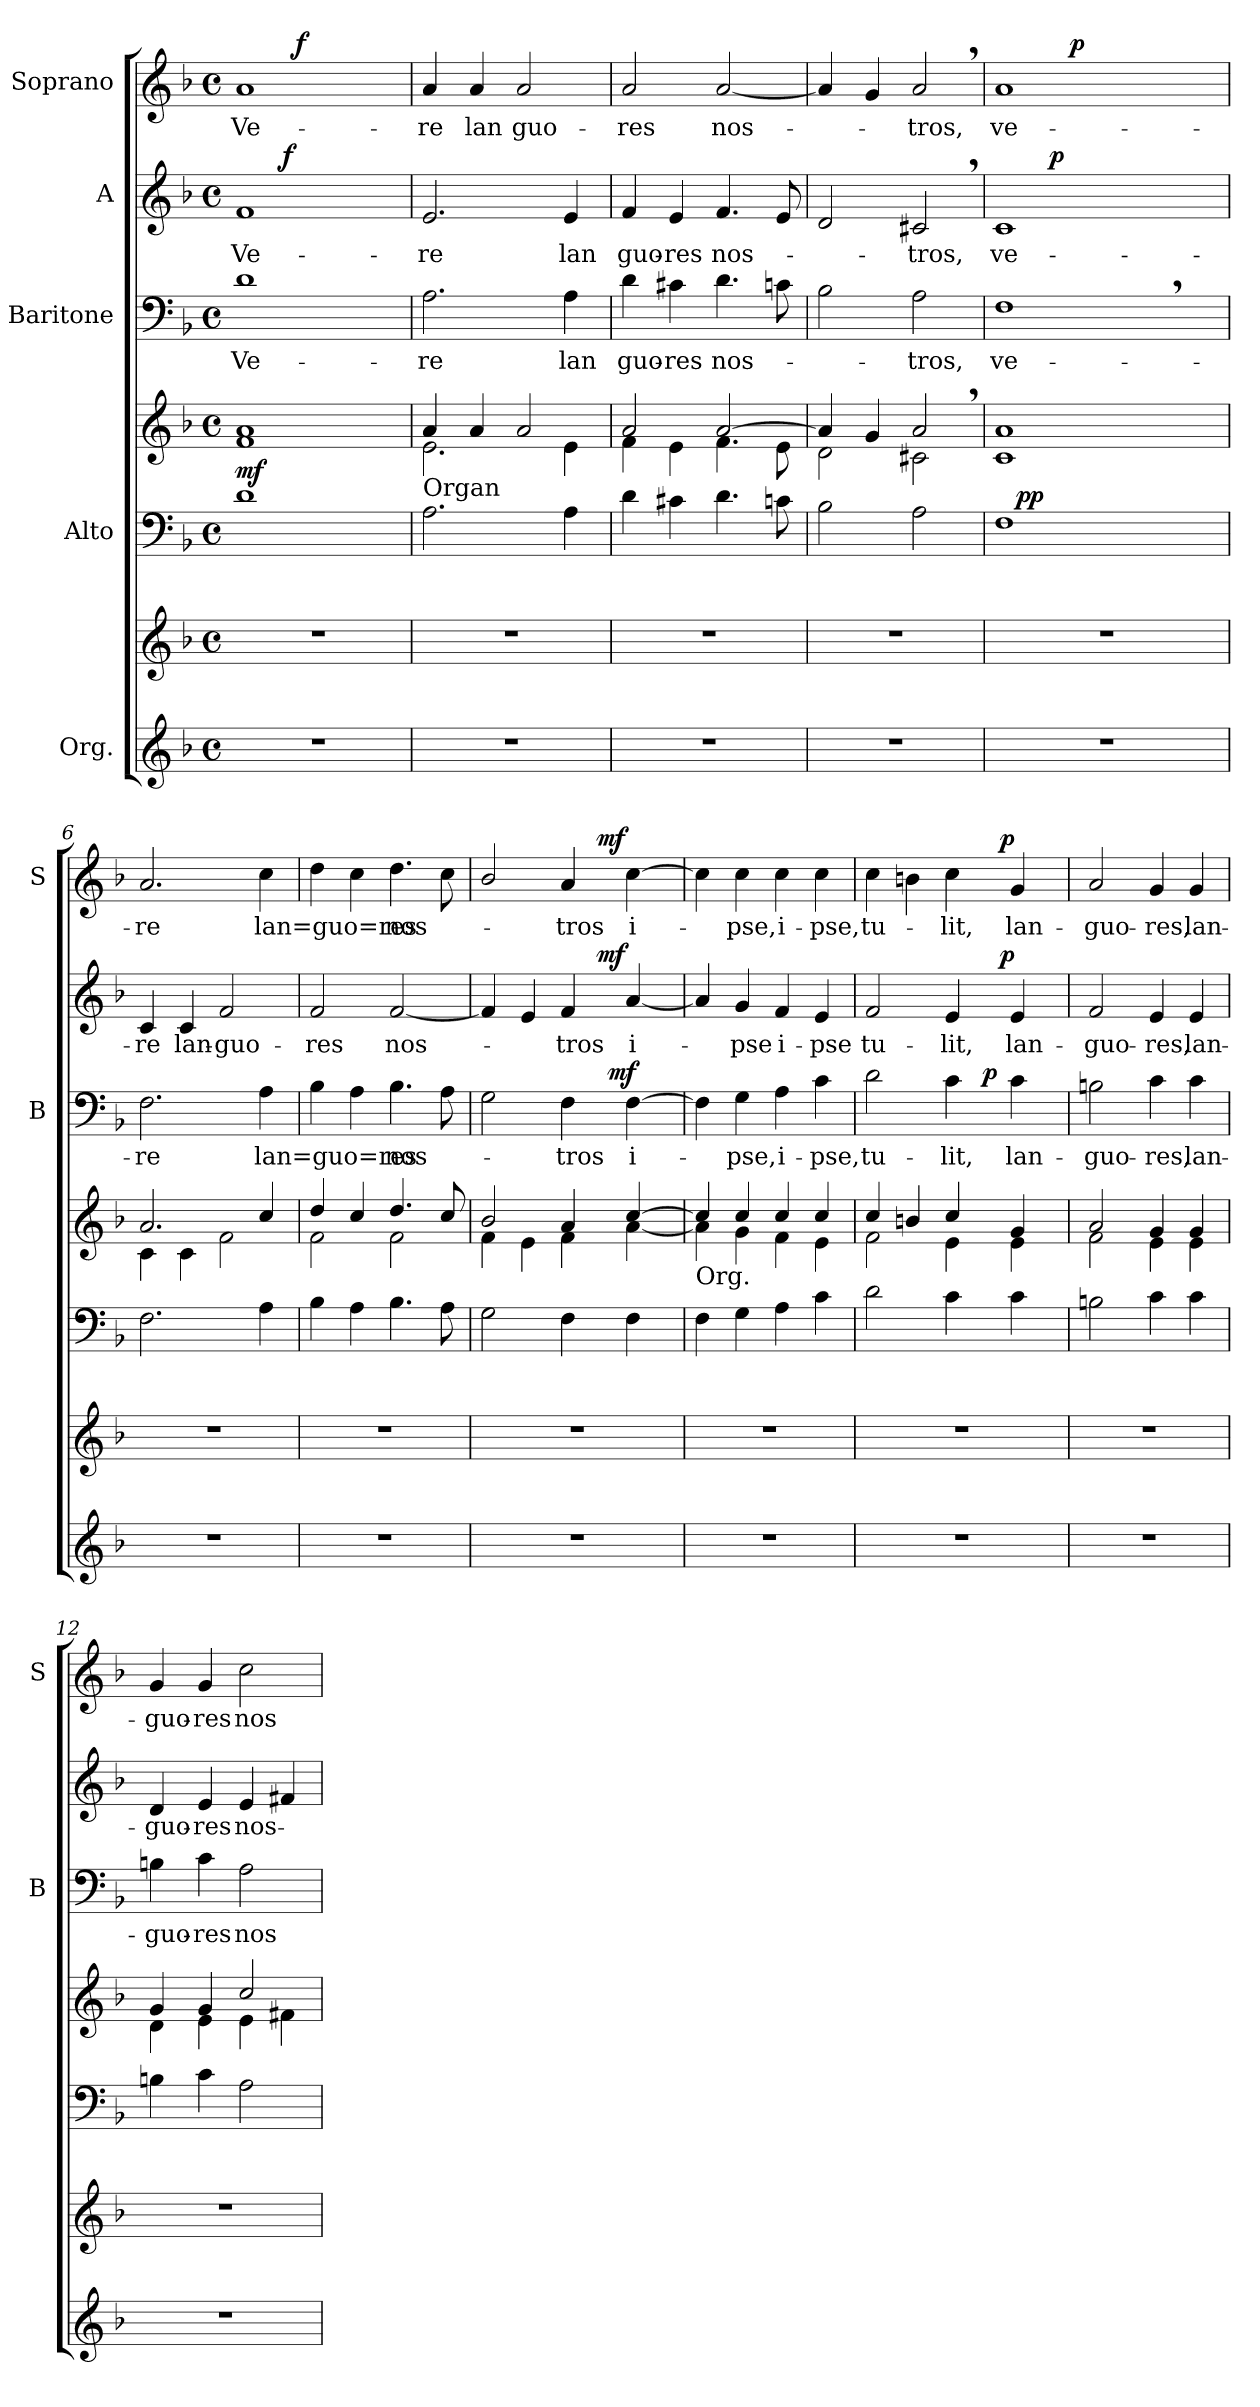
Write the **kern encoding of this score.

**kern	**kern	**kern	**kern	**dynam	**kern	**text	**dynam	**kern	**text	**dynam	**kern	**text	**dynam
*part5	*part5	*part4	*part4	*part4	*part3	*part3	*part3	*part2	*part2	*part2	*part1	*part1	*part1
*staff7	*staff6	*staff5	*staff4	*staff4/5	*staff3	*staff3	*staff3	*staff2	*staff2	*staff2	*staff1	*staff1	*staff1
*I"Org.	*	*I"Alto	*	*	*I"Baritone	*	*	*I"A	*	*	*I"Soprano	*	*
*	*	*	*	*	*I'B	*	*	*	*	*	*I'S	*	*
*clefG2	*clefG2	*clefF4	*clefG2	*	*clefF4	*	*	*clefG2	*	*	*clefG2	*	*
*k[b-]	*k[b-]	*k[b-]	*k[b-]	*	*k[b-]	*	*	*k[b-]	*	*	*k[b-]	*	*
*F:	*F:	*F:	*F:	*	*F:	*	*	*F:	*	*	*F:	*	*
*M4/4	*M4/4	*M4/4	*M4/4	*	*M4/4	*	*	*M4/4	*	*	*M4/4	*	*
*met(c)	*met(c)	*met(c)	*met(c)	*	*met(c)	*	*	*met(c)	*	*	*met(c)	*	*
*MM70	*MM70	*MM70	*MM70	*	*MM70	*	*	*MM70	*	*	*MM70	*	*
=1	=1	=1	=1	=1	=1	=1	=1	=1	=1	=1	=1	=1	=1
!	!	!	!	!	!	!	!	!	!	!	!LO:TX:a:t=Lento	!	!
!	!	!	!	!LO:DY:a=2	!	!LO:LY:b	!	!	!LO:LY:b	!	!	!LO:LY:b	!
*	*	*	*	*	*	*	*	*^	*	*	*^	*	*
1r	1r	1d	1f 1a	mf	1d	Ve-	.	1f	4ryy	Ve-	.	1a	4ryy	Ve-	.
!	!	!	!	!	!	!	!	!	!	!	!LO:DY:a	!	!	!	!
.	.	.	.	.	.	.	.	.	2.ryy	.	f	.	32ryy	.	.
!	!	!	!	!	!	!	!	!	!	!	!	!	!	!	!LO:DY:a
.	.	.	.	.	.	.	.	.	.	.	.	.	2ryy	.	f
.	.	.	.	.	.	.	.	.	.	.	.	.	8..ryy	.	.
=2	=2	=2	=2	=2	=2	=2	=2	=2	=2	=2	=2	=2	=2	=2	=2
*	*	*	*^	*	*	*	*	*	*	*	*	*	*	*	*
!	!	!	!LO:TX:b:t=Organ	!	!	!	!	!	!	!	!	!	!	!	!	!
!	!	!	!	!	!	!	!LO:LY:b	!	!	!	!LO:LY:b	!	!	!	!LO:LY:b	!
*	*	*	*	*	*	*	*	*	*v	*v	*	*	*	*	*	*
*	*	*	*	*	*	*	*	*	*	*	*	*v	*v	*	*
1r	1r	2.A\	4a/	2.e\	.	2.A\	-re	.	2.e/	-re	.	4a/	-re	.
!	!	!	!	!	!	!	!	!	!	!	!	!	!LO:LY:b	!
.	.	.	4a/	.	.	.	.	.	.	.	.	4a/	lan	.
!	!	!	!	!	!	!	!	!	!	!	!	!	!LO:LY:b	!
.	.	.	2a/	.	.	.	.	.	.	.	.	2a/	guo-	.
!	!	!	!	!	!	!	!LO:LY:b	!	!	!LO:LY:b	!	!	!	!
.	.	4A\	.	4e\	.	4A\	lan	.	4e/	lan	.	.	.	.
=3	=3	=3	=3	=3	=3	=3	=3	=3	=3	=3	=3	=3	=3	=3
!	!	!	!	!	!	!	!LO:LY:b	!	!	!LO:LY:b	!	!	!LO:LY:b	!
1r	1r	4d\	2a/	4f\	.	4d\	guo-	.	4f/	guo-	.	2a/	-res	.
!	!	!	!	!	!	!	!LO:LY:b	!	!	!LO:LY:b	!	!	!	!
.	.	4c#X\	.	4e\	.	4c#X\	-res	.	4e/	-res	.	.	.	.
!	!	!	!	!	!	!	!LO:LY:b	!	!	!LO:LY:b	!	!	!LO:LY:b	!
.	.	4.d\	[>2a/	4.f\	.	4.d\	nos-	.	4.f/	nos-	.	[<2a/	nos-	.
.	.	8cn\	.	8e\	.	8cn\	.	.	8e/	.	.	.	.	.
=4	=4	=4	=4	=4	=4	=4	=4	=4	=4	=4	=4	=4	=4	=4
1r	1r	2B-\	4a/]	2d\	.	2B-\	.	.	2d/	.	.	4a/]	.	.
.	.	.	4g/	.	.	.	.	.	.	.	.	4g/	.	.
!	!	!	!	!	!	!	!LO:LY:b	!	!	!LO:LY:b	!	!	!LO:LY:b	!
.	.	2A\	2a,</	2c#X\	.	2A\	-tros,	.	2c#X,>/	-tros,	.	2a,>/	-tros,	.
=5	=5	=5	=5	=5	=5	=5	=5	=5	=5	=5	=5	=5	=5	=5
!	!	!	!	!	!	!	!LO:LY:b	!	!	!LO:LY:b	!	!	!LO:LY:b	!
*	*	*^	*v	*v	*	*	*	*	*^	*	*	*^	*	*
1r	1r	1F	16ryy	1c 1a	.	1F,<	ve-	.	1c	8ryy	ve-	.	1a	8..ryy	ve-	.
!	!	!	!	!	!LO:DY:a=2	!	!	!	!	!	!	!	!	!	!	!
.	.	.	2...ryy	.	pp	.	.	.	.	.	.	.	.	.	.	.
.	.	.	.	.	.	.	.	.	.	32ryy	.	.	.	.	.	.
!	!	!	!	!	!	!	!	!	!	!	!	!LO:DY:a	!	!	!	!
.	.	.	.	.	.	.	.	.	.	2ryy	.	p	.	.	.	.
!	!	!	!	!	!	!	!	!	!	!	!	!	!	!	!	!LO:DY:a
.	.	.	.	.	.	.	.	.	.	.	.	.	.	2ryy	.	p
.	.	.	.	.	.	.	.	.	.	4ryy	.	.	.	.	.	.
.	.	.	.	.	.	.	.	.	.	.	.	.	.	4ryy	.	.
.	.	.	.	.	.	.	.	.	.	16.ryy	.	.	.	.	.	.
.	.	.	.	.	.	.	.	.	.	.	.	.	.	32ryy	.	.
=6	=6	=6	=6	=6	=6	=6	=6	=6	=6	=6	=6	=6	=6	=6	=6	=6
*	*	*	*	*^	*	*	*	*	*	*	*	*	*	*	*	*
!	!	!	!	!	!	!	!	!LO:LY:b	!	!	!	!LO:LY:b	!	!	!	!LO:LY:b	!
*	*	*	*	*	*	*	*	*	*	*v	*v	*	*	*	*	*	*
*	*	*v	*v	*	*	*	*	*	*	*	*	*	*v	*v	*	*
1r	1r	2.F\	2.a/	4c\	.	2.F\	-re	.	4c/	-re	.	2.a/	-re	.
!	!	!	!	!	!	!	!	!	!	!LO:LY:b	!	!	!	!
.	.	.	.	4c\	.	.	.	.	4c/	lan-	.	.	.	.
!	!	!	!	!	!	!	!	!	!	!LO:LY:b	!	!	!	!
.	.	.	.	2f\	.	.	.	.	2f/	-guo-	.	.	.	.
!	!	!	!	!	!	!	!LO:LY:b	!	!	!	!	!	!LO:LY:b	!
.	.	4A\	4cc/	.	.	4A\	lan=guo=res	.	.	.	.	4cc\	lan=guo=res	.
=7	=7	=7	=7	=7	=7	=7	=7	=7	=7	=7	=7	=7	=7	=7
!	!	!	!	!	!	!	!	!	!	!LO:LY:b	!	!	!	!
1r	1r	4B-\	4dd/	2f\	.	4B-\	.	.	2f/	-res	.	4dd\	.	.
.	.	4A\	4cc/	.	.	4A\	.	.	.	.	.	4cc\	.	.
!	!	!	!	!	!	!	!LO:LY:b	!	!	!LO:LY:b	!	!	!LO:LY:b	!
.	.	4.B-\	4.dd/	2f\	.	4.B-\	nos-	.	[<2f/	nos-	.	4.dd\	nos-	.
.	.	8A\	8cc/	.	.	8A\	.	.	.	.	.	8cc\	.	.
!!LO:LB:g=z
=8	=8	=8	=8	=8	=8	=8	=8	=8	=8	=8	=8	=8	=8	=8
*	*	*	*	*	*	*^	*	*	*^	*	*	*^	*	*
1r	1r	2G\	2b-/	4f\	.	2G\	2ryy	.	.	4f/]	2ryy	.	.	2b-/	2ryy	.	.
.	.	.	.	4e\	.	.	.	.	.	4e/	.	.	.	.	.	.	.
!	!	!	!	!	!	!	!	!LO:LY:b	!	!	!	!LO:LY:b	!	!	!	!LO:LY:b	!
.	.	4F\	4a/	4f\	.	4F\	8.ryy	-tros	.	4f/	8ryy	-tros	.	4a/	8ryy	-tros	.
.	.	.	.	.	.	.	.	.	.	.	32ryy	.	.	.	32ryy	.	.
!	!	!	!	!	!	!	!	!	!	!	!	!	!LO:DY:a	!	!	!	!LO:DY:a
.	.	.	.	.	.	.	.	.	.	.	4ryy	.	mf	.	4ryy	.	mf
!	!	!	!	!	!	!	!	!	!LO:DY:a	!	!	!	!	!	!	!	!
.	.	.	.	.	.	.	4ryy	.	mf	.	.	.	.	.	.	.	.
!	!	!	!	!	!	!	!	!LO:LY:b	!	!	!	!LO:LY:b	!	!	!	!LO:LY:b	!
.	.	4F\	[>4cc/	[<4a\	.	[>4F\	.	i-	.	[<4a/	.	i-	.	[>4cc\	.	i-	.
.	.	.	.	.	.	.	.	.	.	.	16.ryy	.	.	.	16.ryy	.	.
.	.	.	.	.	.	.	16ryy	.	.	.	.	.	.	.	.	.	.
=9	=9	=9	=9	=9	=9	=9	=9	=9	=9	=9	=9	=9	=9	=9	=9	=9	=9
!	!	!	!LO:TX:b:t=Org.	!	!	!	!	!	!	!	!	!	!	!	!	!	!
*	*	*	*	*	*	*v	*v	*	*	*	*	*	*	*v	*v	*	*
*	*	*	*	*	*	*	*	*	*v	*v	*	*	*	*	*
1r	1r	4F\	4cc/]	4a\]	.	4F\]	.	.	4a/]	.	.	4cc\]	.	.
!	!	!	!	!	!	!	!LO:LY:b	!	!	!LO:LY:b	!	!	!LO:LY:b	!
.	.	4G\	4cc/	4g\	.	4G\	-pse,	.	4g/	-pse	.	4cc\	-pse,	.
!	!	!	!	!	!	!	!LO:LY:b	!	!	!LO:LY:b	!	!	!LO:LY:b	!
.	.	4A\	4cc/	4f\	.	4A\	i-	.	4f/	i-	.	4cc\	i-	.
!	!	!	!	!	!	!	!LO:LY:b	!	!	!LO:LY:b	!	!	!LO:LY:b	!
.	.	4c\	4cc/	4e\	.	4c\	-pse,	.	4e/	-pse	.	4cc\	-pse,	.
=10	=10	=10	=10	=10	=10	=10	=10	=10	=10	=10	=10	=10	=10	=10
!	!	!	!	!	!	!	!LO:LY:b	!	!	!LO:LY:b	!	!	!LO:LY:b	!
*	*	*	*	*	*	*^	*	*	*^	*	*	*^	*	*
1r	1r	2d\	4cc/	2f\	.	2d\	2ryy	tu-	.	2f/	2ryy	tu-	.	4cc\	2ryy	tu-	.
.	.	.	4bn/	.	.	.	.	.	.	.	.	.	.	4bn\	.	.	.
!	!	!	!	!	!	!	!	!LO:LY:b	!	!	!	!LO:LY:b	!	!	!	!LO:LY:b	!
.	.	4c\	4cc/	4e\	.	4c\	8ryy	-lit,	.	4e/	8..ryy	-lit,	.	4cc\	8..ryy	-lit,	.
.	.	.	.	.	.	.	32ryy	.	.	.	.	.	.	.	.	.	.
!	!	!	!	!	!	!	!	!	!LO:DY:a	!	!	!	!	!	!	!	!
.	.	.	.	.	.	.	4ryy	.	p	.	.	.	.	.	.	.	.
!	!	!	!	!	!	!	!	!	!	!	!	!	!LO:DY:a	!	!	!	!LO:DY:a
.	.	.	.	.	.	.	.	.	.	.	4ryy	.	p	.	4ryy	.	p
!	!	!	!	!	!	!	!	!LO:LY:b	!	!	!	!LO:LY:b	!	!	!	!LO:LY:b	!
.	.	4c\	4g/	4e\	.	4c\	.	lan-	.	4e/	.	lan-	.	4g/	.	lan-	.
.	.	.	.	.	.	.	16.ryy	.	.	.	.	.	.	.	.	.	.
.	.	.	.	.	.	.	.	.	.	.	32ryy	.	.	.	32ryy	.	.
=11	=11	=11	=11	=11	=11	=11	=11	=11	=11	=11	=11	=11	=11	=11	=11	=11	=11
!	!	!	!	!	!	!	!	!LO:LY:b	!	!	!	!LO:LY:b	!	!	!	!LO:LY:b	!
*	*	*	*	*	*	*v	*v	*	*	*	*	*	*	*v	*v	*	*
*	*	*	*	*	*	*	*	*	*v	*v	*	*	*	*	*
1r	1r	2Bn\	2a/	2f\	.	2Bn\	-guo-	.	2f/	-guo-	.	2a/	-guo-	.
!	!	!	!	!	!	!	!LO:LY:b	!	!	!LO:LY:b	!	!	!LO:LY:b	!
.	.	4c\	4g/	4e\	.	4c\	-res,	.	4e/	-res,	.	4g/	-res,	.
!	!	!	!	!	!	!	!LO:LY:b	!	!	!LO:LY:b	!	!	!LO:LY:b	!
.	.	4c\	4g/	4e\	.	4c\	lan-	.	4e/	lan-	.	4g/	lan-	.
=12	=12	=12	=12	=12	=12	=12	=12	=12	=12	=12	=12	=12	=12	=12
!	!	!	!	!	!	!	!LO:LY:b	!	!	!LO:LY:b	!	!	!LO:LY:b	!
1r	1r	4Bn\	4g/	4d\	.	4Bn\	-guo-	.	4d/	-guo-	.	4g/	-guo-	.
!	!	!	!	!	!	!	!LO:LY:b	!	!	!LO:LY:b	!	!	!LO:LY:b	!
.	.	4c\	4g/	4e\	.	4c\	-res	.	4e/	-res	.	4g/	-res	.
!	!	!	!	!	!	!	!LO:LY:b	!	!	!LO:LY:b	!	!	!LO:LY:b	!
.	.	2A\	2cc/	4e\	.	2A\	nos-	.	4e/	nos-	.	2cc\	nos-	.
.	.	.	.	4f#X\	.	.	.	.	4f#X/	.	.	.	.	.
*	*	*	*v	*v	*	*	*	*	*	*	*	*	*	*
=	=	=	=	=	=	=	=	=	=	=	=	=	=
*-	*-	*-	*-	*-	*-	*-	*-	*-	*-	*-	*-	*-	*-
